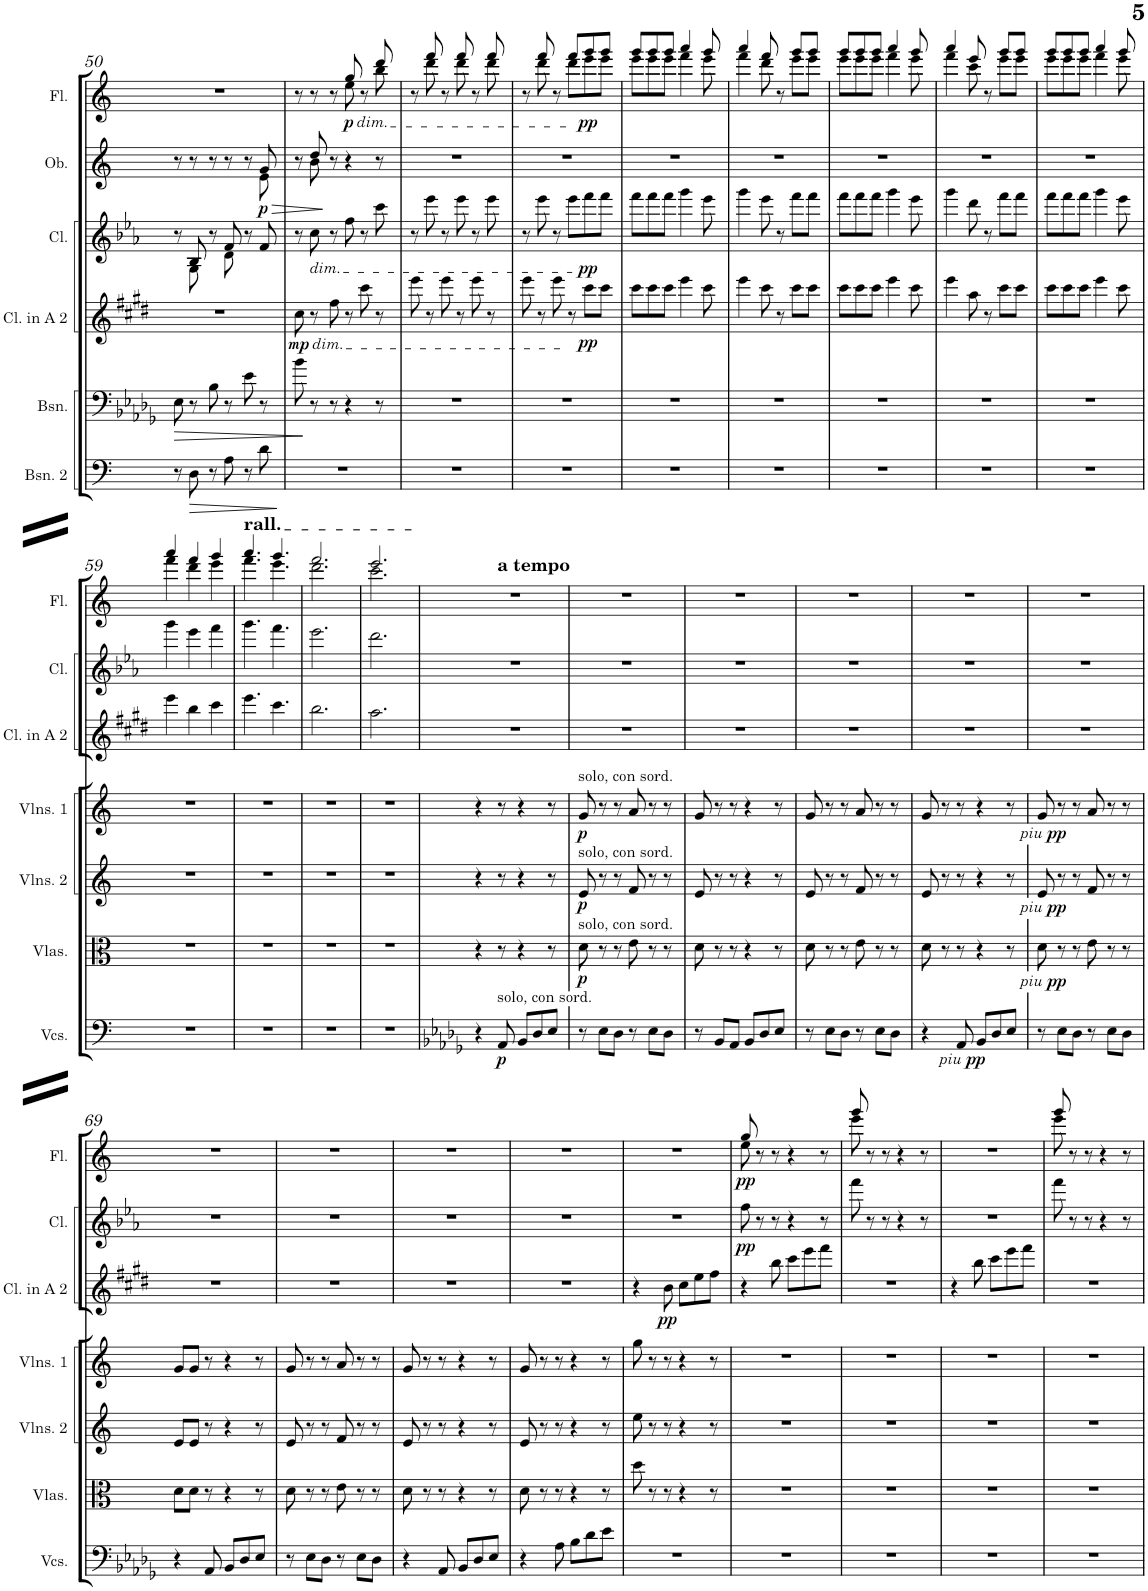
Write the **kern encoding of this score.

**kern	**dynam	**kern	**dynam	**kern	**dynam	**kern	**dynam	**kern	**dynam	**kern	**dynam	**kern	**dynam	**kern	**dynam	**kern	**dynam	**kern	**dynam
*part10	*part10	*part9	*part9	*part8	*part8	*part7	*part7	*part6	*part6	*part5	*part5	*part4	*part4	*part3	*part3	*part2	*part2	*part1	*part1
*staff10	*staff10	*staff9	*staff9	*staff8	*staff8	*staff7	*staff7	*staff6	*staff6	*staff5	*staff5	*staff4	*staff4	*staff3	*staff3	*staff2	*staff2	*staff1	*staff1
*I"Violoncellos	*	*I"Violas	*	*I"Violins 2	*	*I"Violins 1	*	*I"Bassoon 2	*	*I"Bassoon	*	*I"Clarinet in A 2	*	*I"2 Clarinets	*	*I"2 Oboes	*	*I"2 Flutes	*
*I'Vcs.	*	*I'Vlas.	*	*I'Vlns. 2	*	*I'Vlns. 1	*	*I'Bsn. 2	*	*I'Bsn.	*	*I'Cl. in A 2	*	*I'Cl.	*	*I'Ob.	*	*I'Fl.	*
!!LO:PB:g=z
*clefF4	*	*clefC3	*	*clefG2	*	*clefG2	*	*clefF4	*	*clefF4	*	*clefG2	*	*clefG2	*	*clefG2	*	*clefG2	*
*	*	*	*	*	*	*	*	*	*	*	*	*Trd2c3	*	*Trd2c3	*	*	*	*	*
*k[b-e-a-d-g-]	*	*k[]	*	*k[]	*	*k[]	*	*k[]	*	*k[b-e-a-d-g-]	*	*k[f#c#g#d#]	*	*k[b-e-a-]	*	*k[]	*	*k[]	*
*M6/8	*	*M6/8	*	*M6/8	*	*M6/8	*	*M6/8	*	*M6/8	*	*M6/8	*	*M6/8	*	*M6/8	*	*M6/8	*
=50	=50	=50	=50	=50	=50	=50	=50	=50	=50	=50	=50	=50	=50	=50	=50	=50	=50	=50	=50
!	!	!	!	!	!	!	!	!	!	!	!LO:HP:b	!	!	!	!	!	!	!	!
*	*	*	*	*	*	*	*	*	*	*	*	*	*	*^	*	*^	*	*	*
2.r	.	2.r	.	2.r	.	2.r	.	8r	.	8E-\	>	2.r	.	8r	8ryy	.	8r	8ryy	.	2.r	.
!	!	!	!	!	!	!	!	!	!LO:HP:b	!	!	!	!	!	!	!	!	!	!	!	!
*	*	*	*	*	*	*	*	*	*	*	*	*	*	*	*	*	*v	*v	*	*	*
.	.	.	.	.	.	.	.	8D\	>	8r	.	.	.	8B-/	8G\	.	8r	.	.	.
.	.	.	.	.	.	.	.	8r	.	8B-\	.	.	.	8r	8ryy	.	8r	.	.	.
.	.	.	.	.	.	.	.	8A\	.	8r	.	.	.	8f/	8d\	.	8r	.	.	.
.	.	.	.	.	.	.	.	8r	.	8e-\	.	.	.	8r	4ryy	.	8r	.	.	.
!	!	!	!	!	!	!	!	!	!	!	!	!	!	!	!	!	!	!LO:HP:b	!	!
*	*	*	*	*	*	*	*	*	*	*	*	*	*	*	*	*	*^	*	*	*
!	!	!	!	!	!	!	!	!	!	!	!	!	!	!	!	!	!	!	!LO:DY:n=1:b	!	!
.	.	.	.	.	.	.	.	8d\	.	8r	.	.	.	8f/	.	.	8g/	8e\	> p	.	.
*	*	*	*	*	*	*	*	*	*	*	*	*	*	*v	*v	*	*	*	*	*	*
*	*	*	*	*	*	*	*	*	*	*	*	*	*	*	*	*v	*v	*	*	*
.	.	.	.	.	.	.	.	.	]	.	.	.	.	.	.	.	.	.	.
=51	=51	=51	=51	=51	=51	=51	=51	=51	=51	=51	=51	=51	=51	=51	=51	=51	=51	=51	=51
*	*	*	*	*	*	*	*	*	*	*	*	*	*	*	*	*^	*	*^	*
!	!	!	!	!	!	!	!	!	!	!	!	!LO:TX:b:i:t=dim.	!	!	!	!	!	!	!	!	!
!	!	!	!	!	!	!	!	!	!	!	!	!	!LO:DY:b	!	!	!	!	!	!	!	!
2.r	.	2.r	.	2.r	.	2.r	.	2.r	.	8b-\	.	8cc#\	mp	8r	.	8r	8ryy	.	8r	4.ryy	.
!	!	!	!	!	!	!	!	!	!	!	!	!	!	!LO:TX:b:i:t=dim.	!	!	!	!	!	!	!
.	.	.	.	.	.	.	.	.	.	8r	]	8r	.	8cc\	.	8dd/	8b\	.	8r	.	.
.	.	.	.	.	.	.	.	.	.	8r	.	8ff#\	.	8r	.	8r	2ryy	]	8r	.	.
!	!	!	!	!	!	!	!	!	!	!	!	!	!	!	!	!	!	!	!LO:TX:b:i:t=dim.	!	!
!	!	!	!	!	!	!	!	!	!	!	!	!	!	!	!	!	!	!	!	!	!LO:DY:b
.	.	.	.	.	.	.	.	.	.	4r	.	8r	.	8ff\	.	4r	.	.	8gg/	8ee\	p
.	.	.	.	.	.	.	.	.	.	.	.	8ccc#\	.	8r	.	.	.	.	8r	8ryy	.
.	.	.	.	.	.	.	.	.	.	8r	.	8r	.	8ccc\	.	8r	.	.	8ddd/	8bb\	.
*	*	*	*	*	*	*	*	*	*	*	*	*	*	*	*	*v	*v	*	*	*	*
=52	=52	=52	=52	=52	=52	=52	=52	=52	=52	=52	=52	=52	=52	=52	=52	=52	=52	=52	=52	=52
2.r	.	2.r	.	2.r	.	2.r	.	2.r	.	2.r	.	8eee\	.	8r	.	2.r	.	8r	8ryy	.
.	.	.	.	.	.	.	.	.	.	.	.	8r	.	8eee-\	.	.	.	8fff/	8ddd\	.
.	.	.	.	.	.	.	.	.	.	.	.	8eee\	.	8r	.	.	.	8r	8ryy	.
.	.	.	.	.	.	.	.	.	.	.	.	8r	.	8eee-\	.	.	.	8fff/	8ddd\	.
.	.	.	.	.	.	.	.	.	.	.	.	8eee\	.	8r	.	.	.	8r	8ryy	.
.	.	.	.	.	.	.	.	.	.	.	.	8r	.	8eee-\	.	.	.	8fff/	8ddd\	.
=53	=53	=53	=53	=53	=53	=53	=53	=53	=53	=53	=53	=53	=53	=53	=53	=53	=53	=53	=53	=53
2.r	.	2.r	.	2.r	.	2.r	.	2.r	.	2.r	.	8eee\	.	8r	.	2.r	.	8r	8ryy	.
.	.	.	.	.	.	.	.	.	.	.	.	8r	.	8eee-\	.	.	.	8fff/	8ddd\	.
.	.	.	.	.	.	.	.	.	.	.	.	8eee\	.	8r	.	.	.	8r	8ryy	.
.	.	.	.	.	.	.	.	.	.	.	.	8r	.	8eee-\L	.	.	.	8fff/L	8ddd\L	.
!	!	!	!	!	!	!	!	!	!	!	!	!	!LO:DY:b	!	!LO:DY:b	!	!	!	!	!LO:DY:b
.	.	.	.	.	.	.	.	.	.	.	.	8ccc#\L	pp	8fff\	pp	.	.	8ggg/	8eee\	pp
.	.	.	.	.	.	.	.	.	.	.	.	8ccc#\J	.	8fff\J	.	.	.	8ggg/J	8eee\J	.
=54	=54	=54	=54	=54	=54	=54	=54	=54	=54	=54	=54	=54	=54	=54	=54	=54	=54	=54	=54	=54
2.r	.	2.r	.	2.r	.	2.r	.	2.r	.	2.r	.	8ccc#\L	.	8fff\L	.	2.r	.	8ggg/L	8eee\L	.
.	.	.	.	.	.	.	.	.	.	.	.	8ccc#\	.	8fff\	.	.	.	8ggg/	8eee\	.
.	.	.	.	.	.	.	.	.	.	.	.	8ccc#\J	.	8fff\J	.	.	.	8ggg/J	8eee\J	.
.	.	.	.	.	.	.	.	.	.	.	.	4eee\	.	4ggg\	.	.	.	4aaa/	4fff\	.
.	.	.	.	.	.	.	.	.	.	.	.	8ccc#\	.	8eee-\	.	.	.	8ggg/	8eee\	.
=55	=55	=55	=55	=55	=55	=55	=55	=55	=55	=55	=55	=55	=55	=55	=55	=55	=55	=55	=55	=55
2.r	.	2.r	.	2.r	.	2.r	.	2.r	.	2.r	.	4eee\	.	4ggg\	.	2.r	.	4aaa/	4fff\	.
.	.	.	.	.	.	.	.	.	.	.	.	8ccc#\	.	8eee-\	.	.	.	8fff/	8ddd\	.
.	.	.	.	.	.	.	.	.	.	.	.	8r	.	8r	.	.	.	8r	8ryy	.
.	.	.	.	.	.	.	.	.	.	.	.	8ccc#\L	.	8fff\L	.	.	.	8ggg/L	8eee\L	.
.	.	.	.	.	.	.	.	.	.	.	.	8ccc#\J	.	8fff\J	.	.	.	8ggg/J	8eee\J	.
=56	=56	=56	=56	=56	=56	=56	=56	=56	=56	=56	=56	=56	=56	=56	=56	=56	=56	=56	=56	=56
2.r	.	2.r	.	2.r	.	2.r	.	2.r	.	2.r	.	8ccc#\L	.	8fff\L	.	2.r	.	8ggg/L	8eee\L	.
.	.	.	.	.	.	.	.	.	.	.	.	8ccc#\	.	8fff\	.	.	.	8ggg/	8eee\	.
.	.	.	.	.	.	.	.	.	.	.	.	8ccc#\J	.	8fff\J	.	.	.	8ggg/J	8eee\J	.
.	.	.	.	.	.	.	.	.	.	.	.	4eee\	.	4ggg\	.	.	.	4aaa/	4fff\	.
.	.	.	.	.	.	.	.	.	.	.	.	8ccc#\	.	8eee-\	.	.	.	8ggg/	8eee\	.
=57	=57	=57	=57	=57	=57	=57	=57	=57	=57	=57	=57	=57	=57	=57	=57	=57	=57	=57	=57	=57
2.r	.	2.r	.	2.r	.	2.r	.	2.r	.	2.r	.	4eee\	.	4ggg\	.	2.r	.	4aaa/	4fff\	.
.	.	.	.	.	.	.	.	.	.	.	.	8aa\	.	8ddd\	.	.	.	8eee/	8ccc\	.
.	.	.	.	.	.	.	.	.	.	.	.	8r	.	8r	.	.	.	8r	8ryy	.
.	.	.	.	.	.	.	.	.	.	.	.	8ccc#\L	.	8fff\L	.	.	.	8ggg/L	8eee\L	.
.	.	.	.	.	.	.	.	.	.	.	.	8ccc#\J	.	8fff\J	.	.	.	8ggg/J	8eee\J	.
=58	=58	=58	=58	=58	=58	=58	=58	=58	=58	=58	=58	=58	=58	=58	=58	=58	=58	=58	=58	=58
2.r	.	2.r	.	2.r	.	2.r	.	2.r	.	2.r	.	8ccc#\L	.	8fff\L	.	2.r	.	8ggg/L	8eee\L	.
.	.	.	.	.	.	.	.	.	.	.	.	8ccc#\	.	8fff\	.	.	.	8ggg/	8eee\	.
.	.	.	.	.	.	.	.	.	.	.	.	8ccc#\J	.	8fff\J	.	.	.	8ggg/J	8eee\J	.
.	.	.	.	.	.	.	.	.	.	.	.	4eee\	.	4ggg\	.	.	.	4aaa/	4fff\	.
.	.	.	.	.	.	.	.	.	.	.	.	8ccc#\	.	8eee-\	.	.	.	8ggg/	8eee\	.
!!LO:LB:g=z	!!
=59	=59	=59	=59	=59	=59	=59	=59	=59	=59	=59	=59	=59	=59	=59	=59	=59	=59	=59	=59	=59
2.r	.	2.r	.	2.r	.	2.r	.	2.r	.	2.r	.	4eee\	.	4ggg\	.	2.r	.	4aaa/	4fff\	.
.	.	.	.	.	.	.	.	.	.	.	.	4bb\	.	4eee-\	.	.	.	4fff/	4ddd\	.
.	.	.	.	.	.	.	.	.	.	.	.	4ccc#\	.	4fff\	.	.	.	4ggg/	4eee\	.
=60	=60	=60	=60	=60	=60	=60	=60	=60	=60	=60	=60	=60	=60	=60	=60	=60	=60	=60	=60	=60
!	!	!	!	!	!	!	!	!	!	!	!	!	!	!	!	!	!	!LO:TX:a:t=rall.	!	!
2.r	.	2.r	.	2.r	.	2.r	.	2.r	.	2.r	.	4.eee\	.	4.ggg\	.	2.r	.	4.aaa/	4.fff\	.
.	.	.	.	.	.	.	.	.	.	.	.	4.ccc#\	.	4.fff\	.	.	.	4.ggg/	4.eee\	.
=61	=61	=61	=61	=61	=61	=61	=61	=61	=61	=61	=61	=61	=61	=61	=61	=61	=61	=61	=61	=61
2.r	.	2.r	.	2.r	.	2.r	.	2.r	.	2.r	.	2.bb\	.	2.eee-\	.	2.r	.	2.fff/	2.ddd\	.
=62	=62	=62	=62	=62	=62	=62	=62	=62	=62	=62	=62	=62	=62	=62	=62	=62	=62	=62	=62	=62
2.r	.	2.r	.	2.r	.	2.r	.	2.r	.	2.r	.	2.aa\	.	2.ddd\	.	2.r	.	2.eee/	2.ccc\	.
=63	=63	=63	=63	=63	=63	=63	=63	=63	=63	=63	=63	=63	=63	=63	=63	=63	=63	=63	=63	=63
*k[b-e-a-d-g-]	*	*	*	*	*	*	*	*	*	*	*	*	*	*	*	*	*	*	*	*
4r	.	4r	.	4r	.	4r	.	2.r	.	2.r	.	2.r	.	2.r	.	2.r	.	2.r	4ryy	.
!	!	!	!	!	!	!	!	!	!	!	!	!	!	!	!	!	!	!	!LO:TX:a:B:t=a tempo	!
!LO:TX:a:t=solo, con sord.	!	!	!	!	!	!	!	!	!	!	!	!	!	!	!	!	!	!	!	!
!	!LO:DY:b	!	!	!	!	!	!	!	!	!	!	!	!	!	!	!	!	!	!	!
8AA-/	p	8r	.	8r	.	8r	.	.	.	.	.	.	.	.	.	.	.	.	2ryy	.
8BB-/L	.	4r	.	4r	.	4r	.	.	.	.	.	.	.	.	.	.	.	.	.	.
8D-/	.	.	.	.	.	.	.	.	.	.	.	.	.	.	.	.	.	.	.	.
8E-/J	.	8r	.	8r	.	8r	.	.	.	.	.	.	.	.	.	.	.	.	.	.
=64	=64	=64	=64	=64	=64	=64	=64	=64	=64	=64	=64	=64	=64	=64	=64	=64	=64	=64	=64	=64
!	!	!	!	!	!	!LO:TX:a:t=solo, con sord.	!	!	!	!	!	!	!	!	!	!	!	!	!	!
!	!	!	!	!LO:TX:a:t=solo, con sord.	!	!	!	!	!	!	!	!	!	!	!	!	!	!	!	!
!	!	!LO:TX:a:t=solo, con sord.	!	!	!	!	!	!	!	!	!	!	!	!	!	!	!	!	!	!
!	!	!	!LO:DY:b	!	!LO:DY:b	!	!LO:DY:b	!	!	!	!	!	!	!	!	!	!	!	!	!
*	*	*	*	*	*	*	*	*	*	*	*	*	*	*	*	*	*	*v	*v	*
8r	.	8d\	p	8e/	p	8g/	p	2.r	.	2.r	.	2.r	.	2.r	.	2.r	.	2.r	.
8E-\L	.	8r	.	8r	.	8r	.	.	.	.	.	.	.	.	.	.	.	.	.
8D-\J	.	8r	.	8r	.	8r	.	.	.	.	.	.	.	.	.	.	.	.	.
8r	.	8e\	.	8f/	.	8a/	.	.	.	.	.	.	.	.	.	.	.	.	.
8E-\L	.	8r	.	8r	.	8r	.	.	.	.	.	.	.	.	.	.	.	.	.
8D-\J	.	8r	.	8r	.	8r	.	.	.	.	.	.	.	.	.	.	.	.	.
=65	=65	=65	=65	=65	=65	=65	=65	=65	=65	=65	=65	=65	=65	=65	=65	=65	=65	=65	=65
8r	.	8d\	.	8e/	.	8g/	.	2.r	.	2.r	.	2.r	.	2.r	.	2.r	.	2.r	.
8BB-/L	.	8r	.	8r	.	8r	.	.	.	.	.	.	.	.	.	.	.	.	.
8AA-/J	.	8r	.	8r	.	8r	.	.	.	.	.	.	.	.	.	.	.	.	.
8BB-/L	.	4r	.	4r	.	4r	.	.	.	.	.	.	.	.	.	.	.	.	.
8D-/	.	.	.	.	.	.	.	.	.	.	.	.	.	.	.	.	.	.	.
8E-/J	.	8r	.	8r	.	8r	.	.	.	.	.	.	.	.	.	.	.	.	.
=66	=66	=66	=66	=66	=66	=66	=66	=66	=66	=66	=66	=66	=66	=66	=66	=66	=66	=66	=66
8r	.	8d\	.	8e/	.	8g/	.	2.r	.	2.r	.	2.r	.	2.r	.	2.r	.	2.r	.
8E-\L	.	8r	.	8r	.	8r	.	.	.	.	.	.	.	.	.	.	.	.	.
8D-\J	.	8r	.	8r	.	8r	.	.	.	.	.	.	.	.	.	.	.	.	.
8r	.	8e\	.	8f/	.	8a/	.	.	.	.	.	.	.	.	.	.	.	.	.
8E-\L	.	8r	.	8r	.	8r	.	.	.	.	.	.	.	.	.	.	.	.	.
8D-\J	.	8r	.	8r	.	8r	.	.	.	.	.	.	.	.	.	.	.	.	.
=67	=67	=67	=67	=67	=67	=67	=67	=67	=67	=67	=67	=67	=67	=67	=67	=67	=67	=67	=67
4r	.	8d\	.	8e/	.	8g/	.	2.r	.	2.r	.	2.r	.	2.r	.	2.r	.	2.r	.
.	.	8r	.	8r	.	8r	.	.	.	.	.	.	.	.	.	.	.	.	.
!	!LO:DY:b	!	!	!	!	!	!	!	!	!	!	!	!	!	!	!	!	!	!
!	!LO:DY:n=1:b	!	!	!	!	!	!	!	!	!	!	!	!	!	!	!	!	!	!
8AA-/	other-dynamics pp	8r	.	8r	.	8r	.	.	.	.	.	.	.	.	.	.	.	.	.
8BB-/L	.	4r	.	4r	.	4r	.	.	.	.	.	.	.	.	.	.	.	.	.
8D-/	.	.	.	.	.	.	.	.	.	.	.	.	.	.	.	.	.	.	.
8E-/J	.	8r	.	8r	.	8r	.	.	.	.	.	.	.	.	.	.	.	.	.
=68	=68	=68	=68	=68	=68	=68	=68	=68	=68	=68	=68	=68	=68	=68	=68	=68	=68	=68	=68
!	!	!	!LO:DY:b	!	!	!	!	!	!	!	!	!	!	!	!	!	!	!	!
!	!	!	!LO:DY:n=1:b	!	!LO:DY:b	!	!	!	!	!	!	!	!	!	!	!	!	!	!
!	!	!	!	!	!LO:DY:n=1:b	!	!LO:DY:b	!	!	!	!	!	!	!	!	!	!	!	!
!	!	!	!	!	!	!	!LO:DY:n=1:b	!	!	!	!	!	!	!	!	!	!	!	!
8r	.	8d\	other-dynamics pp	8e/	other-dynamics pp	8g/	other-dynamics pp	2.r	.	2.r	.	2.r	.	2.r	.	2.r	.	2.r	.
8E-\L	.	8r	.	8r	.	8r	.	.	.	.	.	.	.	.	.	.	.	.	.
8D-\J	.	8r	.	8r	.	8r	.	.	.	.	.	.	.	.	.	.	.	.	.
8r	.	8e\	.	8f/	.	8a/	.	.	.	.	.	.	.	.	.	.	.	.	.
8E-\L	.	8r	.	8r	.	8r	.	.	.	.	.	.	.	.	.	.	.	.	.
8D-\J	.	8r	.	8r	.	8r	.	.	.	.	.	.	.	.	.	.	.	.	.
!!LO:LB:g=z
=69	=69	=69	=69	=69	=69	=69	=69	=69	=69	=69	=69	=69	=69	=69	=69	=69	=69	=69	=69
4r	.	8d\L	.	8e/L	.	8g/L	.	2.r	.	2.r	.	2.r	.	2.r	.	2.r	.	2.r	.
.	.	8d\J	.	8e/J	.	8g/J	.	.	.	.	.	.	.	.	.	.	.	.	.
8AA-/	.	8r	.	8r	.	8r	.	.	.	.	.	.	.	.	.	.	.	.	.
8BB-/L	.	4r	.	4r	.	4r	.	.	.	.	.	.	.	.	.	.	.	.	.
8D-/	.	.	.	.	.	.	.	.	.	.	.	.	.	.	.	.	.	.	.
8E-/J	.	8r	.	8r	.	8r	.	.	.	.	.	.	.	.	.	.	.	.	.
=70	=70	=70	=70	=70	=70	=70	=70	=70	=70	=70	=70	=70	=70	=70	=70	=70	=70	=70	=70
8r	.	8d\	.	8e/	.	8g/	.	2.r	.	2.r	.	2.r	.	2.r	.	2.r	.	2.r	.
8E-\L	.	8r	.	8r	.	8r	.	.	.	.	.	.	.	.	.	.	.	.	.
8D-\J	.	8r	.	8r	.	8r	.	.	.	.	.	.	.	.	.	.	.	.	.
8r	.	8e\	.	8f/	.	8a/	.	.	.	.	.	.	.	.	.	.	.	.	.
8E-\L	.	8r	.	8r	.	8r	.	.	.	.	.	.	.	.	.	.	.	.	.
8D-\J	.	8r	.	8r	.	8r	.	.	.	.	.	.	.	.	.	.	.	.	.
=71	=71	=71	=71	=71	=71	=71	=71	=71	=71	=71	=71	=71	=71	=71	=71	=71	=71	=71	=71
4r	.	8d\	.	8e/	.	8g/	.	2.r	.	2.r	.	2.r	.	2.r	.	2.r	.	2.r	.
.	.	8r	.	8r	.	8r	.	.	.	.	.	.	.	.	.	.	.	.	.
8AA-/	.	8r	.	8r	.	8r	.	.	.	.	.	.	.	.	.	.	.	.	.
8BB-/L	.	4r	.	4r	.	4r	.	.	.	.	.	.	.	.	.	.	.	.	.
8D-/	.	.	.	.	.	.	.	.	.	.	.	.	.	.	.	.	.	.	.
8E-/J	.	8r	.	8r	.	8r	.	.	.	.	.	.	.	.	.	.	.	.	.
=72	=72	=72	=72	=72	=72	=72	=72	=72	=72	=72	=72	=72	=72	=72	=72	=72	=72	=72	=72
4r	.	8d\	.	8e/	.	8g/	.	2.r	.	2.r	.	2.r	.	2.r	.	2.r	.	2.r	.
.	.	8r	.	8r	.	8r	.	.	.	.	.	.	.	.	.	.	.	.	.
8A-\	.	8r	.	8r	.	8r	.	.	.	.	.	.	.	.	.	.	.	.	.
8B-\L	.	4r	.	4r	.	4r	.	.	.	.	.	.	.	.	.	.	.	.	.
8d-\	.	.	.	.	.	.	.	.	.	.	.	.	.	.	.	.	.	.	.
8e-\J	.	8r	.	8r	.	8r	.	.	.	.	.	.	.	.	.	.	.	.	.
=73	=73	=73	=73	=73	=73	=73	=73	=73	=73	=73	=73	=73	=73	=73	=73	=73	=73	=73	=73
2.r	.	8dd\	.	8ee\	.	8gg\	.	2.r	.	2.r	.	4r	.	2.r	.	2.r	.	2.r	.
.	.	8r	.	8r	.	8r	.	.	.	.	.	.	.	.	.	.	.	.	.
!	!	!	!	!	!	!	!	!	!	!	!	!	!LO:DY:b	!	!	!	!	!	!
.	.	8r	.	8r	.	8r	.	.	.	.	.	8b\	pp	.	.	.	.	.	.
.	.	4r	.	4r	.	4r	.	.	.	.	.	8cc#\L	.	.	.	.	.	.	.
.	.	.	.	.	.	.	.	.	.	.	.	8ee\	.	.	.	.	.	.	.
.	.	8r	.	8r	.	8r	.	.	.	.	.	8ff#\J	.	.	.	.	.	.	.
=74	=74	=74	=74	=74	=74	=74	=74	=74	=74	=74	=74	=74	=74	=74	=74	=74	=74	=74	=74
*	*	*	*	*	*	*	*	*	*	*	*	*	*	*	*	*	*	*^	*
!	!	!	!	!	!	!	!	!	!	!	!	!	!	!	!LO:DY:b	!	!	!	!	!LO:DY:b
2.r	.	2.r	.	2.r	.	2.r	.	2.r	.	2.r	.	4r	.	8ff\	pp	2.r	.	8gg/	8ee\	pp
.	.	.	.	.	.	.	.	.	.	.	.	.	.	8r	.	.	.	8r	2ryy	.
.	.	.	.	.	.	.	.	.	.	.	.	8bb\	.	8r	.	.	.	8r	.	.
.	.	.	.	.	.	.	.	.	.	.	.	8ccc#\L	.	4r	.	.	.	4r	.	.
.	.	.	.	.	.	.	.	.	.	.	.	8eee\	.	.	.	.	.	.	.	.
.	.	.	.	.	.	.	.	.	.	.	.	8fff#\J	.	8r	.	.	.	8r	8ryy	.
=75	=75	=75	=75	=75	=75	=75	=75	=75	=75	=75	=75	=75	=75	=75	=75	=75	=75	=75	=75	=75
2.r	.	2.r	.	2.r	.	2.r	.	2.r	.	2.r	.	2.r	.	8fff\	.	2.r	.	8ggg/	8eee\	.
.	.	.	.	.	.	.	.	.	.	.	.	.	.	8r	.	.	.	8r	2ryy	.
.	.	.	.	.	.	.	.	.	.	.	.	.	.	8r	.	.	.	8r	.	.
.	.	.	.	.	.	.	.	.	.	.	.	.	.	4r	.	.	.	4r	.	.
.	.	.	.	.	.	.	.	.	.	.	.	.	.	8r	.	.	.	8r	8ryy	.
*	*	*	*	*	*	*	*	*	*	*	*	*	*	*	*	*	*	*v	*v	*
=76	=76	=76	=76	=76	=76	=76	=76	=76	=76	=76	=76	=76	=76	=76	=76	=76	=76	=76	=76
2.r	.	2.r	.	2.r	.	2.r	.	2.r	.	2.r	.	4r	.	2.r	.	2.r	.	2.r	.
.	.	.	.	.	.	.	.	.	.	.	.	8bb\	.	.	.	.	.	.	.
.	.	.	.	.	.	.	.	.	.	.	.	8ccc#\L	.	.	.	.	.	.	.
.	.	.	.	.	.	.	.	.	.	.	.	8eee\	.	.	.	.	.	.	.
.	.	.	.	.	.	.	.	.	.	.	.	8fff#\J	.	.	.	.	.	.	.
=77	=77	=77	=77	=77	=77	=77	=77	=77	=77	=77	=77	=77	=77	=77	=77	=77	=77	=77	=77
*	*	*	*	*	*	*	*	*	*	*	*	*	*	*	*	*	*	*^	*
2.r	.	2.r	.	2.r	.	2.r	.	2.r	.	2.r	.	2.r	.	8fff\	.	2.r	.	8ggg/	8eee\	.
.	.	.	.	.	.	.	.	.	.	.	.	.	.	8r	.	.	.	8r	2ryy	.
.	.	.	.	.	.	.	.	.	.	.	.	.	.	8r	.	.	.	8r	.	.
.	.	.	.	.	.	.	.	.	.	.	.	.	.	4r	.	.	.	4r	.	.
.	.	.	.	.	.	.	.	.	.	.	.	.	.	8r	.	.	.	8r	8ryy	.
*	*	*	*	*	*	*	*	*	*	*	*	*	*	*	*	*	*	*v	*v	*
=	=	=	=	=	=	=	=	=	=	=	=	=	=	=	=	=	=	=	=
*-	*-	*-	*-	*-	*-	*-	*-	*-	*-	*-	*-	*-	*-	*-	*-	*-	*-	*-	*-
